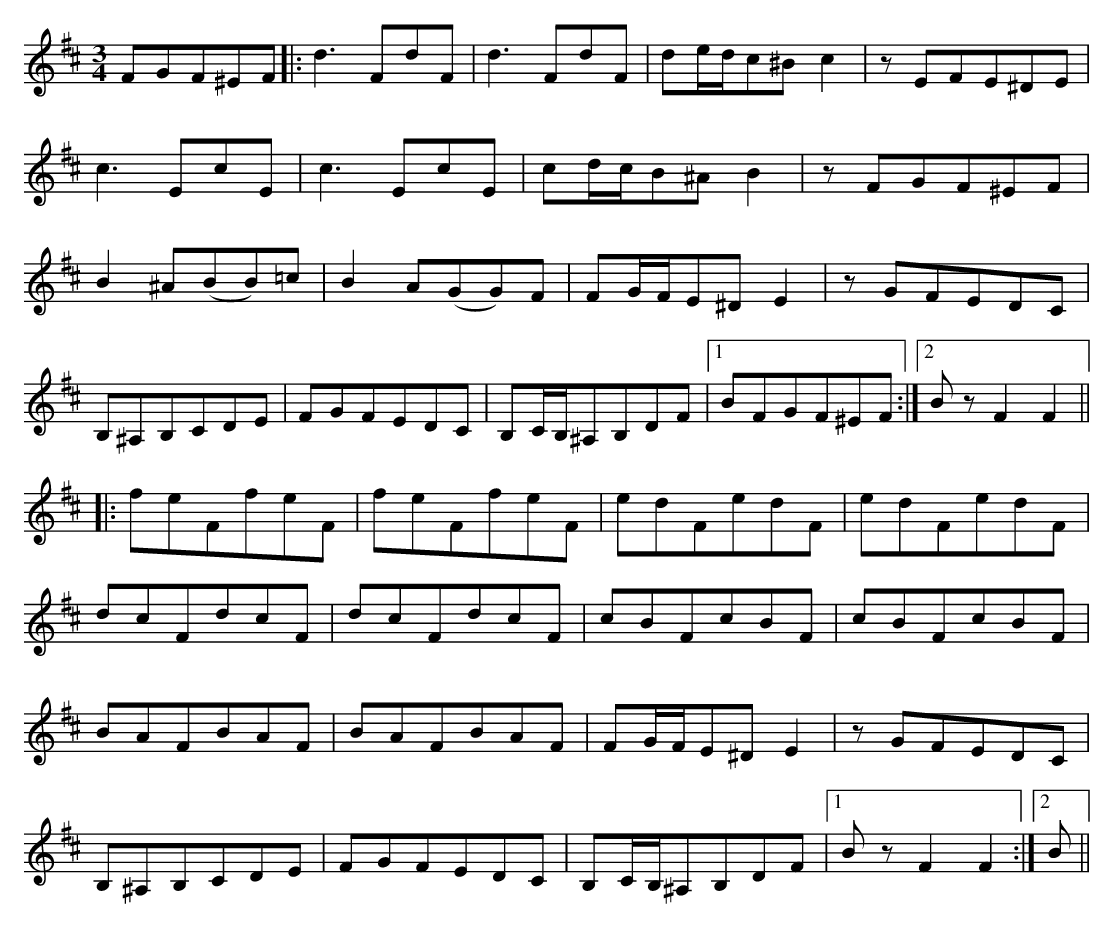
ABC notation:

X:1
M:3/4
K:Bmin
FGF^EF|:d3FdF|d3FdF|de/d/c^Bc2|zEFE^DE|
c3EcE|c3EcE|cd/c/B^AB2|zFGF^EF|
B2^A(BB)=c|B2A(GG)F|FG/F/E^DE2|zGFEDC|
B,^A,B,CDE|FGFEDC|B,C/B,/^A,B,DF|1 BFGF^EF:|2 BzF2F2||
|:feFfeF|feFfeF|edFedF|edFedF|
dcFdcF|dcFdcF|cBFcBF|cBFcBF|
BAFBAF|BAFBAF|FG/F/E^DE2|zGFEDC|
B,^A,B,CDE|FGFEDC|B,C/B,/^A,B,DF|1 BzF2F2:|2 B||
